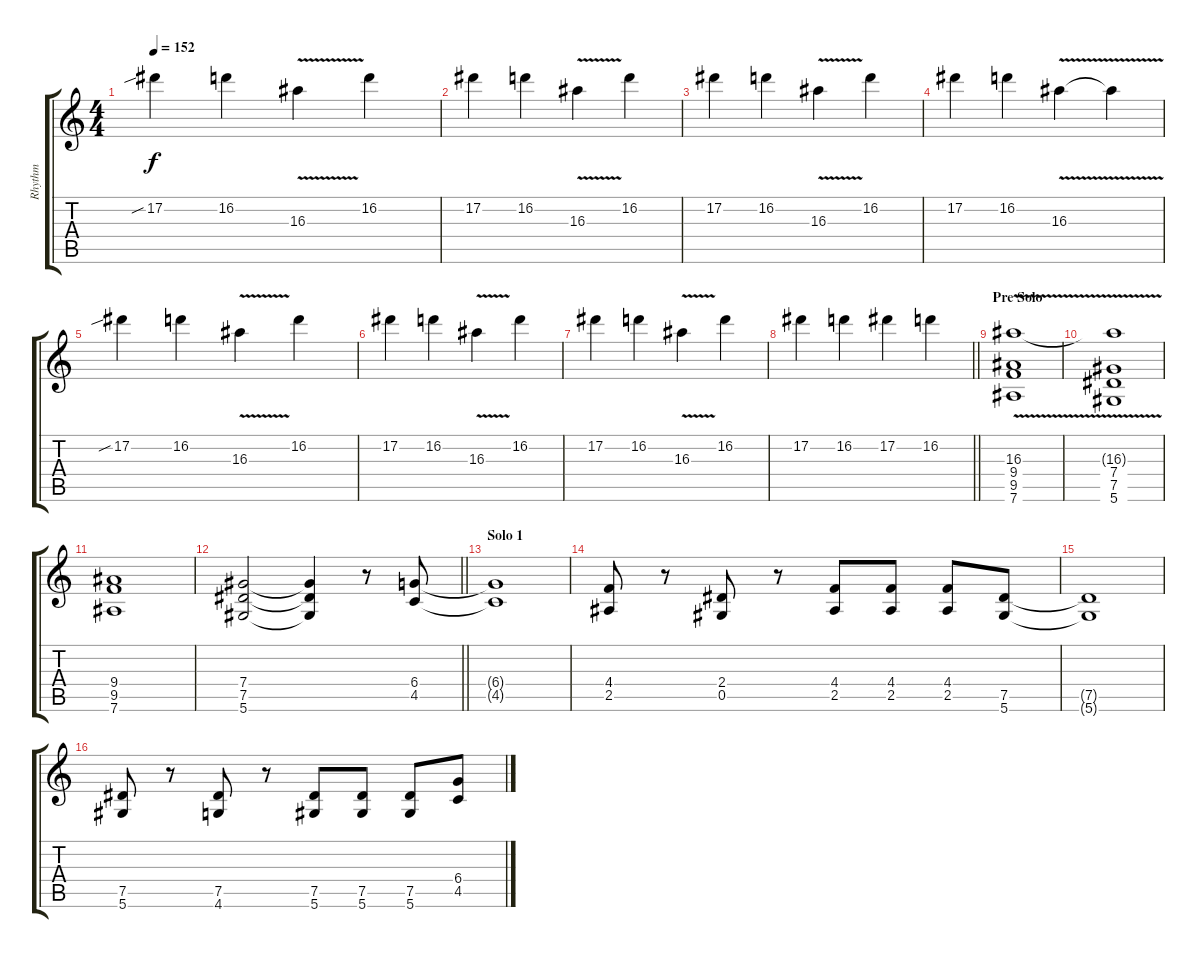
\track ("Rhythm" "Rhythm") {instrument distortionguitar}
\staff {score tabs}
\tuning (Eb4 Bb3 Gb3 Db3 Ab2 Eb2) {hide}
\ts (4 4)
\tempo 152
\clef g2
\ks c
17.2{sib}.4{dy f} 16.2.4 16.3{v}.4 16.2.4 |
17.2.4 16.2.4 16.3{v}.4 16.2.4 |
17.2.4 16.2.4 16.3{v}.4 16.2.4 |
17.2.4 16.2.4 16.3{v}.4 16.3{t}.4 |
17.2{sib}.4 16.2.4 16.3{v}.4 16.2.4 |
17.2.4 16.2.4 16.3{v}.4 16.2.4 |
17.2.4 16.2.4 16.3{v}.4 16.2.4 |
\barLineRight lightlight
17.2.4 16.2.4 17.2.4 16.2.4 |
\section ("" "Pre Solo")
(16.3{v} 9.4 9.5 7.6).1 |
(16.3{t} 7.4 7.5 5.6).1 |
(9.4 9.5 7.6).1 |
\barLineRight lightlight
(7.4 7.5 5.6).2 (7.4{t} 7.5{t} 5.6{t}).4 r.8 (6.4 4.5).8 |
\section ("" "Solo 1")
(6.4{t} 4.5{t}).1 |
(4.4 2.5).8 r.8 (2.4 0.5).8 r.8 (4.4 2.5).8 (4.4 2.5).8 (4.4 2.5).8 (7.5 5.6).8 |
(7.5{t} 5.6{t}).1 |
(7.5 5.6).8 r.8 (7.5 4.6).8 r.8 (7.5 5.6).8 (7.5 5.6).8 (7.5 5.6).8 (6.4 4.5).8
